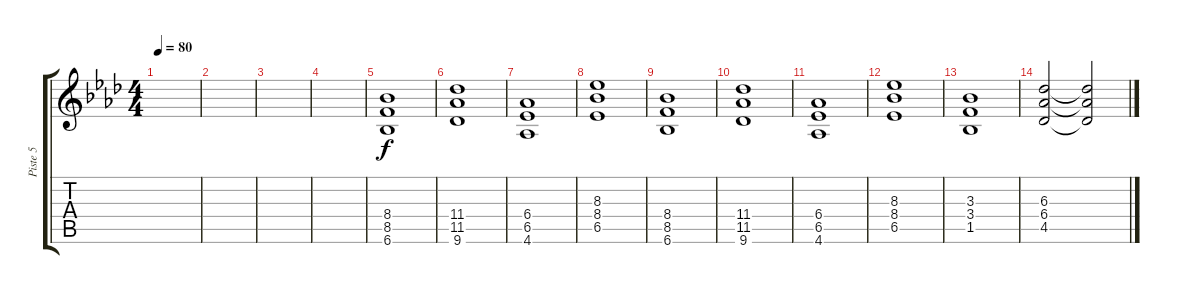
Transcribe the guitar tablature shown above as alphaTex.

\track ("Piste 5" "Piste 5") {instrument distortionguitar}
\staff {score tabs}
\tuning (E4 B3 G3 D3 A2 E2) {hide}
\ts (4 4)
\tempo 80
\clef g2
\ks ab
|
|
|
|
(8.4 8.5 6.6).1 |
(11.4 11.5 9.6).1 |
(6.4 6.5 4.6).1 |
(8.3 8.4 6.5).1 |
(8.4 8.5 6.6).1 |
(11.4 11.5 9.6).1 |
(6.4 6.5 4.6).1 |
(8.3 8.4 6.5).1 |
(3.3 3.4 1.5).1 |
(6.3 6.4 4.5).2 (6.3{t} 6.4{t} 4.5{t}).2
